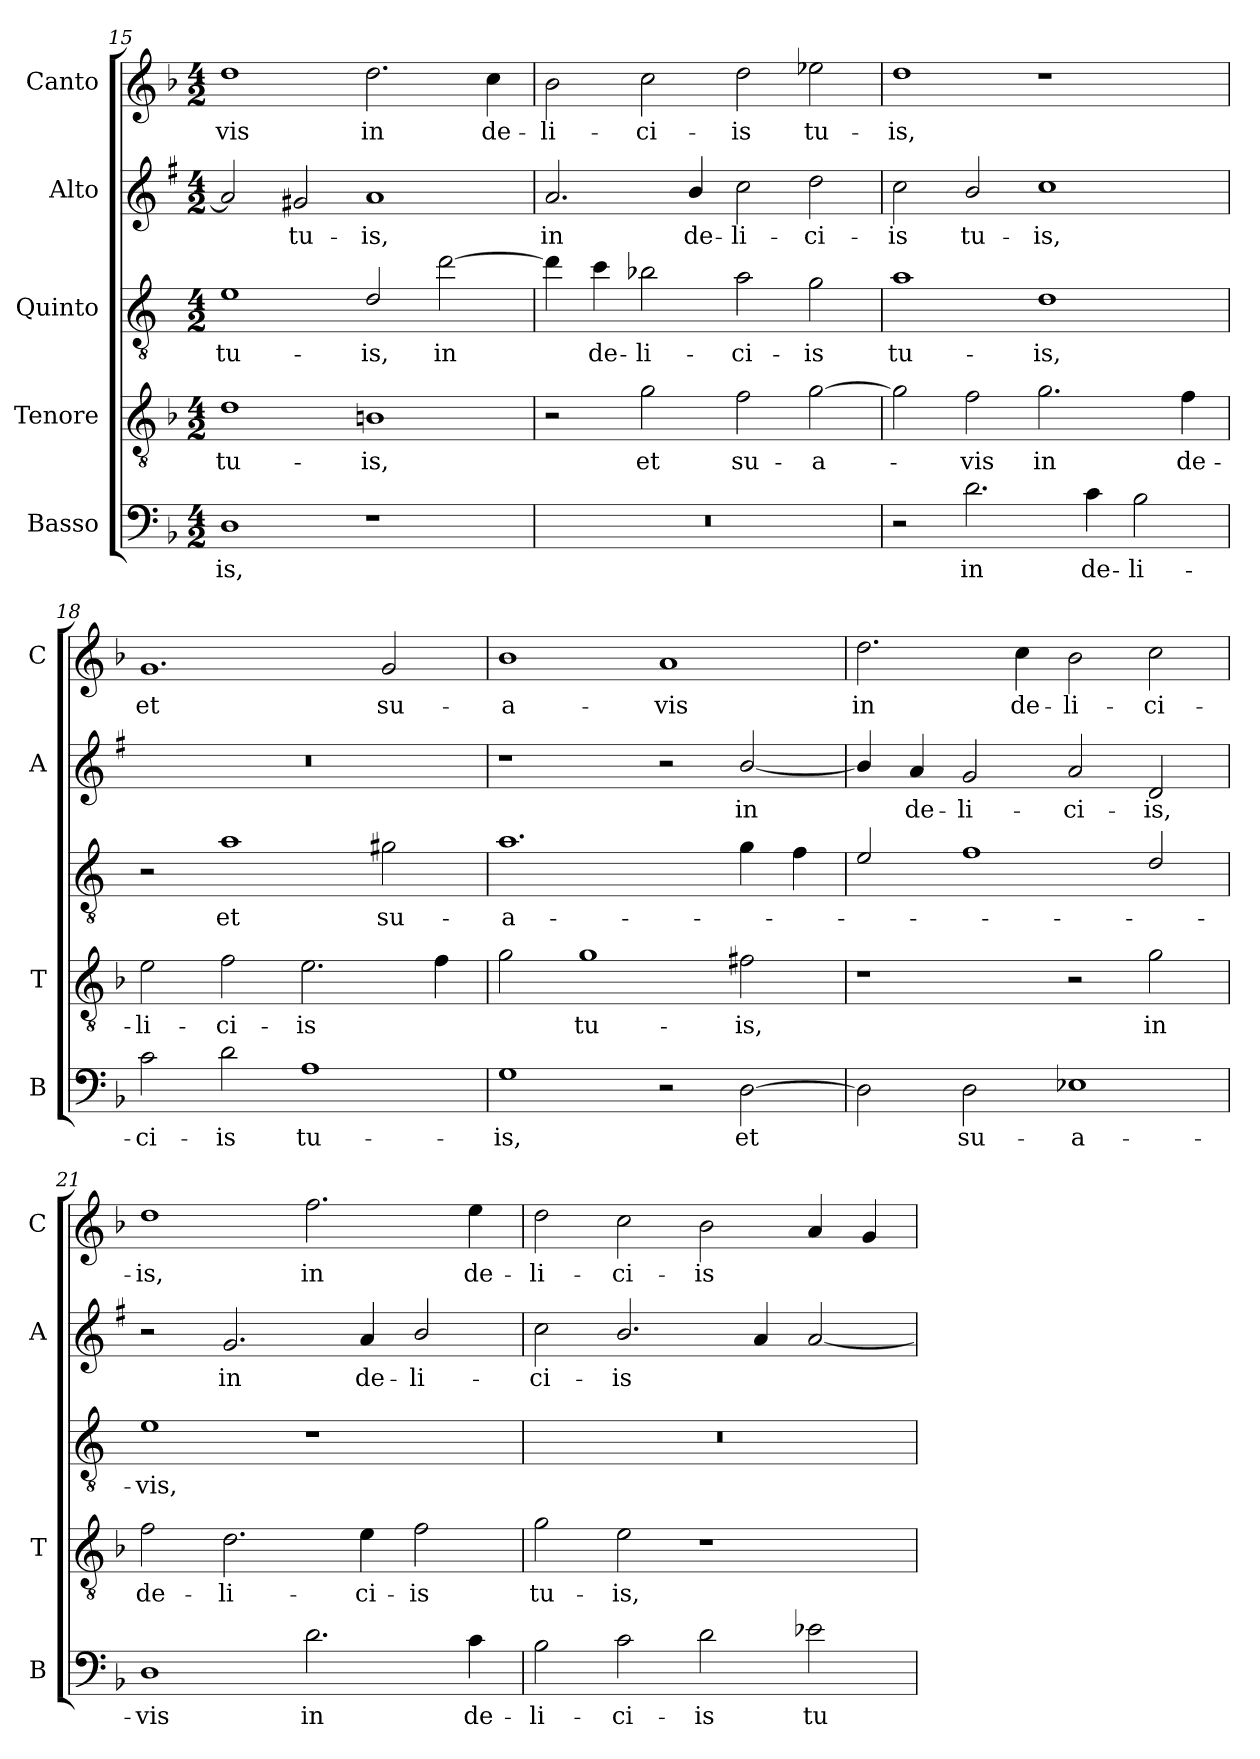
**kern	**text	**kern	**text	**kern	**text	**kern	**text	**kern	**text
*part5	*part5	*part4	*part4	*part3	*part3	*part2	*part2	*part1	*part1
*staff5	*staff5	*staff4	*staff4	*staff3	*staff3	*staff2	*staff2	*staff1	*staff1
*I"Basso	*	*I"Tenore	*	*I"Quinto	*	*I"Alto	*	*I"Canto	*
*I'B	*	*I'T	*	*	*	*I'A	*	*I'C	*
*clefF4	*	*clefGv2	*	*clefGv2	*	*clefG2	*	*clefG2	*
*	*	*	*	*ITrd4c7	*	*ITrd1c2	*	*	*
*k[b-]	*	*k[b-]	*	*k[b-]	*	*k[b-]	*	*k[b-]	*
*F:	*	*F:	*	*F:	*	*F:	*	*F:	*
*M4/2	*	*M4/2	*	*M4/2	*	*M4/2	*	*M4/2	*
=15	=15	=15	=15	=15	=15	=15	=15	=15	=15
!	!LO:LY:b	!	!LO:LY:b	!	!LO:LY:b	!	!	!	!LO:LY:b
1D	-is,	1d	tu-	1A	tu-	2g/]	.	1dd	-vis
!	!	!	!	!	!	!	!LO:LY:b	!	!
.	.	.	.	.	.	2f#X/	tu-	.	.
!	!	!	!LO:LY:b	!	!LO:LY:b	!	!LO:LY:b	!	!LO:LY:b
1r	.	1Bn	-is,	2G/	-is,	1g	-is,	2.dd\	in
!	!	!	!	!	!LO:LY:b	!	!	!	!
.	.	.	.	[2g\	in	.	.	.	.
!	!	!	!	!	!	!	!	!	!LO:LY:b
.	.	.	.	.	.	.	.	4cc\	de-
=16	=16	=16	=16	=16	=16	=16	=16	=16	=16
!	!	!	!	!	!	!	!LO:LY:b	!	!LO:LY:b
0r	.	2r	.	4g\]	.	2.g/	in	2b-\	-li-
!	!	!	!	!	!LO:LY:b	!	!	!	!
.	.	.	.	4f\	de-	.	.	.	.
!	!	!	!LO:LY:b	!	!LO:LY:b	!	!	!	!LO:LY:b
.	.	2g\	et	2e-X\	-li-	.	.	2cc\	-ci-
!	!	!	!	!	!	!	!LO:LY:b	!	!
.	.	.	.	.	.	4a/	de-	.	.
!	!	!	!LO:LY:b	!	!LO:LY:b	!	!LO:LY:b	!	!LO:LY:b
.	.	2f\	su-	2d\	-ci-	2b-\	-li-	2dd\	-is
!	!	!	!LO:LY:b	!	!LO:LY:b	!	!LO:LY:b	!	!LO:LY:b
.	.	[2g\	-a-	2c\	-is	2cc\	-ci-	2ee-X\	tu-
!!LO:PB:g=z
=17	=17	=17	=17	=17	=17	=17	=17	=17	=17
!	!	!	!	!	!LO:LY:b	!	!LO:LY:b	!	!LO:LY:b
2r	.	2g\]	.	1d	tu-	2b-\	-is	1dd	-is,
!	!LO:LY:b	!	!LO:LY:b	!	!	!	!LO:LY:b	!	!
2.d\	in	2f\	-vis	.	.	2a/	tu-	.	.
!	!	!	!LO:LY:b	!	!LO:LY:b	!	!LO:LY:b	!	!
.	.	2.g\	in	1G	-is,	1b-	-is,	1r	.
!	!LO:LY:b	!	!	!	!	!	!	!	!
4c\	de-	.	.	.	.	.	.	.	.
!	!LO:LY:b	!	!	!	!	!	!	!	!
2B-\	-li-	.	.	.	.	.	.	.	.
!	!	!	!LO:LY:b	!	!	!	!	!	!
.	.	4f\	de-	.	.	.	.	.	.
=18	=18	=18	=18	=18	=18	=18	=18	=18	=18
!	!LO:LY:b	!	!LO:LY:b	!	!	!	!	!	!LO:LY:b
2c\	-ci-	2e\	-li-	2r	.	0r	.	1.g	et
!	!LO:LY:b	!	!LO:LY:b	!	!LO:LY:b	!	!	!	!
2d\	-is	2f\	-ci-	1d	et	.	.	.	.
!	!LO:LY:b	!	!LO:LY:b	!	!	!	!	!	!
1A	tu-	2.e\	-is	.	.	.	.	.	.
!	!	!	!	!	!LO:LY:b	!	!	!	!LO:LY:b
.	.	.	.	2c#X\	su-	.	.	2g/	su-
.	.	4f\	.	.	.	.	.	.	.
=19	=19	=19	=19	=19	=19	=19	=19	=19	=19
!	!LO:LY:b	!	!	!	!LO:LY:b	!	!	!	!LO:LY:b
1G	-is,	2g\	.	1.d	-a-	1r	.	1b-	-a-
!	!	!	!LO:LY:b	!	!	!	!	!	!
.	.	1g	tu-	.	.	.	.	.	.
!	!	!	!	!	!	!	!	!	!LO:LY:b
2r	.	.	.	.	.	2r	.	1a	-vis
!	!LO:LY:b	!	!LO:LY:b	!	!	!	!LO:LY:b	!	!
[2D\	et	2f#X\	-is,	4c\	.	[2a/	in	.	.
.	.	.	.	4B-\	.	.	.	.	.
=20	=20	=20	=20	=20	=20	=20	=20	=20	=20
!	!	!	!	!	!	!	!	!	!LO:LY:b
2D\]	.	1r	.	2A/	.	4a/]	.	2.dd\	in
!	!	!	!	!	!	!	!LO:LY:b	!	!
.	.	.	.	.	.	4g/	de-	.	.
!	!LO:LY:b	!	!	!	!	!	!LO:LY:b	!	!
2D\	su-	.	.	1B-	.	2f/	-li-	.	.
!	!	!	!	!	!	!	!	!	!LO:LY:b
.	.	.	.	.	.	.	.	4cc\	de-
!	!LO:LY:b	!	!	!	!	!	!LO:LY:b	!	!LO:LY:b
1E-X	-a-	2r	.	.	.	2g/	-ci-	2b-\	-li-
!	!	!	!LO:LY:b	!	!	!	!LO:LY:b	!	!LO:LY:b
.	.	2g\	in	2G/	.	2c/	-is,	2cc\	-ci-
=21	=21	=21	=21	=21	=21	=21	=21	=21	=21
!	!LO:LY:b	!	!LO:LY:b	!	!LO:LY:b	!	!	!	!LO:LY:b
1D	-vis	2f\	de-	1A	-vis,	2r	.	1dd	-is,
!	!	!	!LO:LY:b	!	!	!	!LO:LY:b	!	!
.	.	2.d\	-li-	.	.	2.f/	in	.	.
!	!LO:LY:b	!	!	!	!	!	!	!	!LO:LY:b
2.d\	in	.	.	1r	.	.	.	2.ff\	in
!	!	!	!LO:LY:b	!	!	!	!LO:LY:b	!	!
.	.	4e\	-ci-	.	.	4g/	de-	.	.
!	!	!	!LO:LY:b	!	!	!	!LO:LY:b	!	!
.	.	2f\	-is	.	.	2a/	-li-	.	.
!	!LO:LY:b	!	!	!	!	!	!	!	!LO:LY:b
4c\	de-	.	.	.	.	.	.	4ee\	de-
=22	=22	=22	=22	=22	=22	=22	=22	=22	=22
!	!LO:LY:b	!	!LO:LY:b	!	!	!	!LO:LY:b	!	!LO:LY:b
2B-\	-li-	2g\	tu-	0r	.	2b-\	-ci-	2dd\	-li-
!	!LO:LY:b	!	!LO:LY:b	!	!	!	!LO:LY:b	!	!LO:LY:b
2c\	-ci-	2e\	-is,	.	.	2.a/	-is	2cc\	-ci-
!	!LO:LY:b	!	!	!	!	!	!	!	!LO:LY:b
2d\	-is	1r	.	.	.	.	.	2b-\	-is
.	.	.	.	.	.	4g/	.	.	.
!	!LO:LY:b	!	!	!	!	!	!	!	!
2e-X\	tu-	.	.	.	.	[2g/	.	4a/	.
.	.	.	.	.	.	.	.	4g/	.
=	=	=	=	=	=	=	=	=	=
*-	*-	*-	*-	*-	*-	*-	*-	*-	*-
